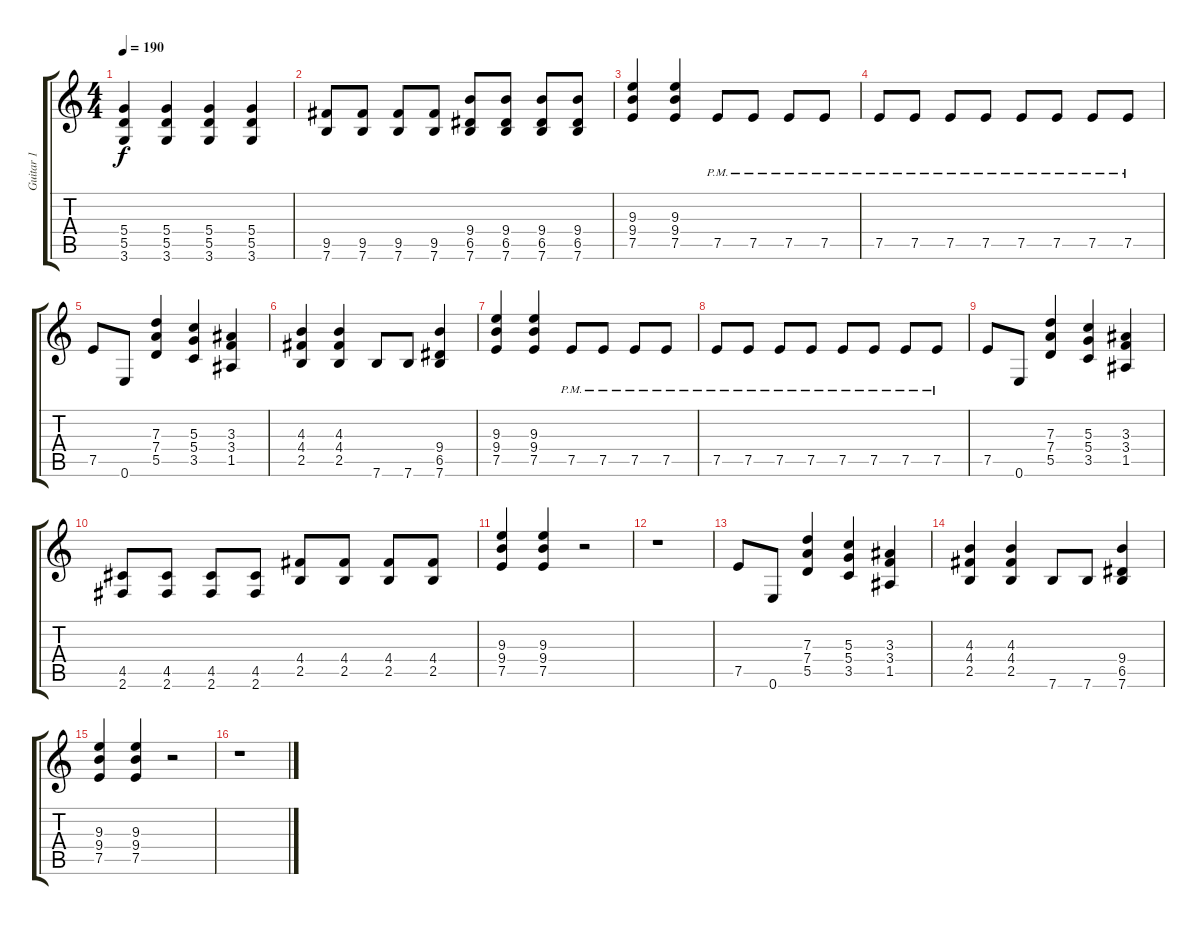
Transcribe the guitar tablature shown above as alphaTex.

\track ("Guitar 1" "Guitar 1") {instrument overdrivenguitar}
\staff {score tabs}
\tuning (E4 B3 G3 D3 A2 E2) {hide}
\ts (4 4)
\tempo 190
\clef g2
\ks c
(5.4 5.5 3.6).4{dy f} (5.4 5.5 3.6).4 (5.4 5.5 3.6).4 (5.4 5.5 3.6).4 |
(9.5 7.6).8 (9.5 7.6).8 (9.5 7.6).8 (9.5 7.6).8 (9.4 6.5 7.6).8 (9.4 6.5 7.6).8 (9.4 6.5 7.6).8 (9.4 6.5 7.6).8 |
(9.3 9.4 7.5).4 (9.3 9.4 7.5).4 7.5{pm}.8 7.5{pm}.8 7.5{pm}.8 7.5{pm}.8 |
7.5{pm}.8 7.5{pm}.8 7.5{pm}.8 7.5{pm}.8 7.5{pm}.8 7.5{pm}.8 7.5{pm}.8 7.5{pm}.8 |
7.5.8 0.6.8 (7.3 7.4 5.5).4 (5.3 5.4 3.5).4 (3.3 3.4 1.5).4 |
(4.3 4.4 2.5).4 (4.3 4.4 2.5).4 7.6.8 7.6.8 (9.4 6.5 7.6).4 |
(9.3 9.4 7.5).4 (9.3 9.4 7.5).4 7.5{pm}.8 7.5{pm}.8 7.5{pm}.8 7.5{pm}.8 |
7.5{pm}.8 7.5{pm}.8 7.5{pm}.8 7.5{pm}.8 7.5{pm}.8 7.5{pm}.8 7.5{pm}.8 7.5{pm}.8 |
7.5.8 0.6.8 (7.3 7.4 5.5).4 (5.3 5.4 3.5).4 (3.3 3.4 1.5).4 |
(4.5 2.6).8 (4.5 2.6).8 (4.5 2.6).8 (4.5 2.6).8 (4.4 2.5).8 (4.4 2.5).8 (4.4 2.5).8 (4.4 2.5).8 |
(9.3 9.4 7.5).4 (9.3 9.4 7.5).4 r.2 |
r.1 |
7.5.8 0.6.8 (7.3 7.4 5.5).4 (5.3 5.4 3.5).4 (3.3 3.4 1.5).4 |
(4.3 4.4 2.5).4 (4.3 4.4 2.5).4 7.6.8 7.6.8 (9.4 6.5 7.6).4 |
(9.3 9.4 7.5).4 (9.3 9.4 7.5).4 r.2 |
r.1
